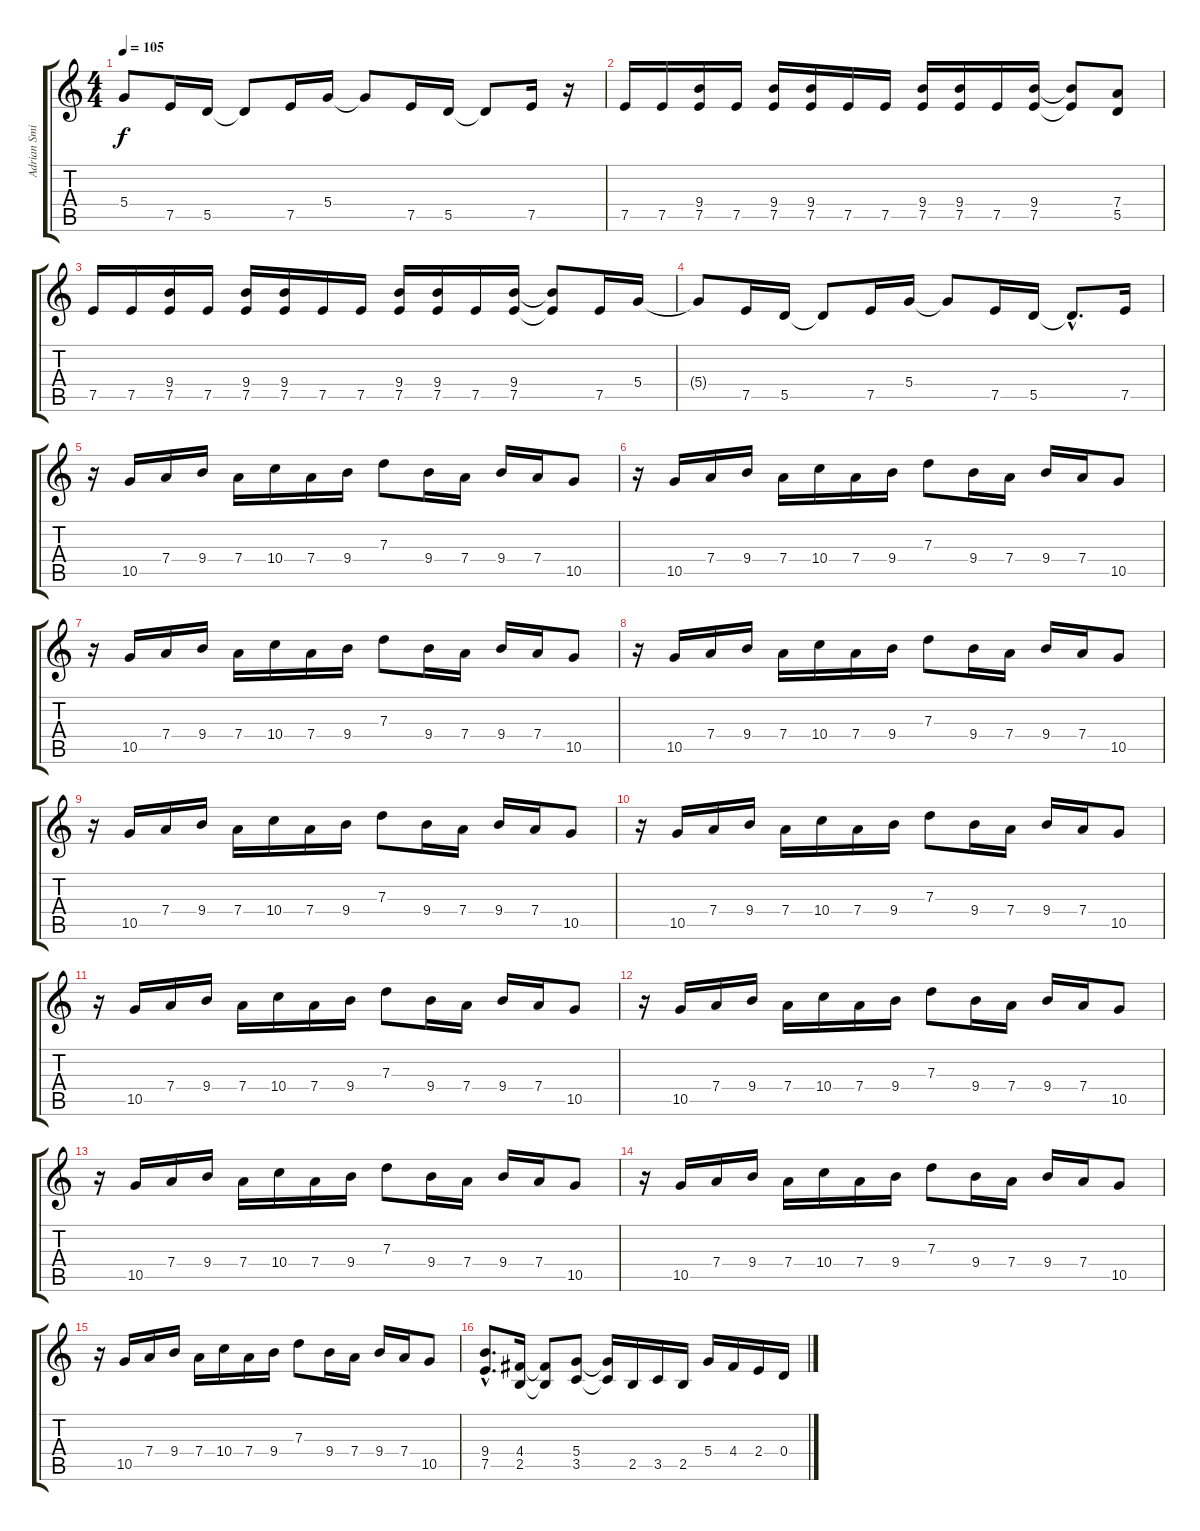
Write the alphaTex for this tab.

\track ("Adrian Smith" "Adrian Smi") {instrument distortionguitar}
\staff {score tabs}
\tuning (E4 B3 G3 D3 A2 E2) {hide}
\ts (4 4)
\tempo 105
\clef g2
\ks c
5.4{t}.8{dy f} 7.5.16 5.5.16 5.5{t}.8 7.5.16 5.4.16 5.4{t}.8 7.5.16 5.5.16 5.5{t}.8 7.5.16 r.16 |
7.5.16 7.5.16 (9.4 7.5).16 7.5.16 (9.4 7.5).16 (9.4 7.5).16 7.5.16 7.5.16 (9.4 7.5).16 (9.4 7.5).16 7.5.16 (9.4 7.5).16 (9.4{t} 7.5{t}).8 (7.4 5.5).8 |
7.5.16 7.5.16 (9.4 7.5).16 7.5.16 (9.4 7.5).16 (9.4 7.5).16 7.5.16 7.5.16 (9.4 7.5).16 (9.4 7.5).16 7.5.16 (9.4 7.5).16 (9.4{t} 7.5{t}).8 7.5.16 5.4.16 |
5.4{t}.8 7.5.16 5.5.16 5.5{t}.8 7.5.16 5.4.16 5.4{t}.8 7.5.16 5.5.16 5.5{hac t}.8{d} 7.5.16 |
r.16 10.5.16 7.4.16 9.4.16 7.4.16 10.4.16 7.4.16 9.4.16 7.3.8 9.4.16 7.4.16 9.4.16 7.4.16 10.5.8 |
r.16 10.5.16 7.4.16 9.4.16 7.4.16 10.4.16 7.4.16 9.4.16 7.3.8 9.4.16 7.4.16 9.4.16 7.4.16 10.5.8 |
r.16 10.5.16 7.4.16 9.4.16 7.4.16 10.4.16 7.4.16 9.4.16 7.3.8 9.4.16 7.4.16 9.4.16 7.4.16 10.5.8 |
r.16 10.5.16 7.4.16 9.4.16 7.4.16 10.4.16 7.4.16 9.4.16 7.3.8 9.4.16 7.4.16 9.4.16 7.4.16 10.5.8 |
r.16 10.5.16 7.4.16 9.4.16 7.4.16 10.4.16 7.4.16 9.4.16 7.3.8 9.4.16 7.4.16 9.4.16 7.4.16 10.5.8 |
r.16 10.5.16 7.4.16 9.4.16 7.4.16 10.4.16 7.4.16 9.4.16 7.3.8 9.4.16 7.4.16 9.4.16 7.4.16 10.5.8 |
r.16 10.5.16 7.4.16 9.4.16 7.4.16 10.4.16 7.4.16 9.4.16 7.3.8 9.4.16 7.4.16 9.4.16 7.4.16 10.5.8 |
r.16 10.5.16 7.4.16 9.4.16 7.4.16 10.4.16 7.4.16 9.4.16 7.3.8 9.4.16 7.4.16 9.4.16 7.4.16 10.5.8 |
r.16 10.5.16 7.4.16 9.4.16 7.4.16 10.4.16 7.4.16 9.4.16 7.3.8 9.4.16 7.4.16 9.4.16 7.4.16 10.5.8 |
r.16 10.5.16 7.4.16 9.4.16 7.4.16 10.4.16 7.4.16 9.4.16 7.3.8 9.4.16 7.4.16 9.4.16 7.4.16 10.5.8 |
r.16 10.5.16 7.4.16 9.4.16 7.4.16 10.4.16 7.4.16 9.4.16 7.3.8 9.4.16 7.4.16 9.4.16 7.4.16 10.5.8 |
(9.4{hac} 7.5{hac}).8{d} (4.4 2.5).16 (4.4{t} 2.5{t}).8 (5.4 3.5).8 (5.4{t} 3.5{t}).16 2.5.16 3.5.16 2.5.16 5.4.16 4.4.16 2.4.16 0.4.16
